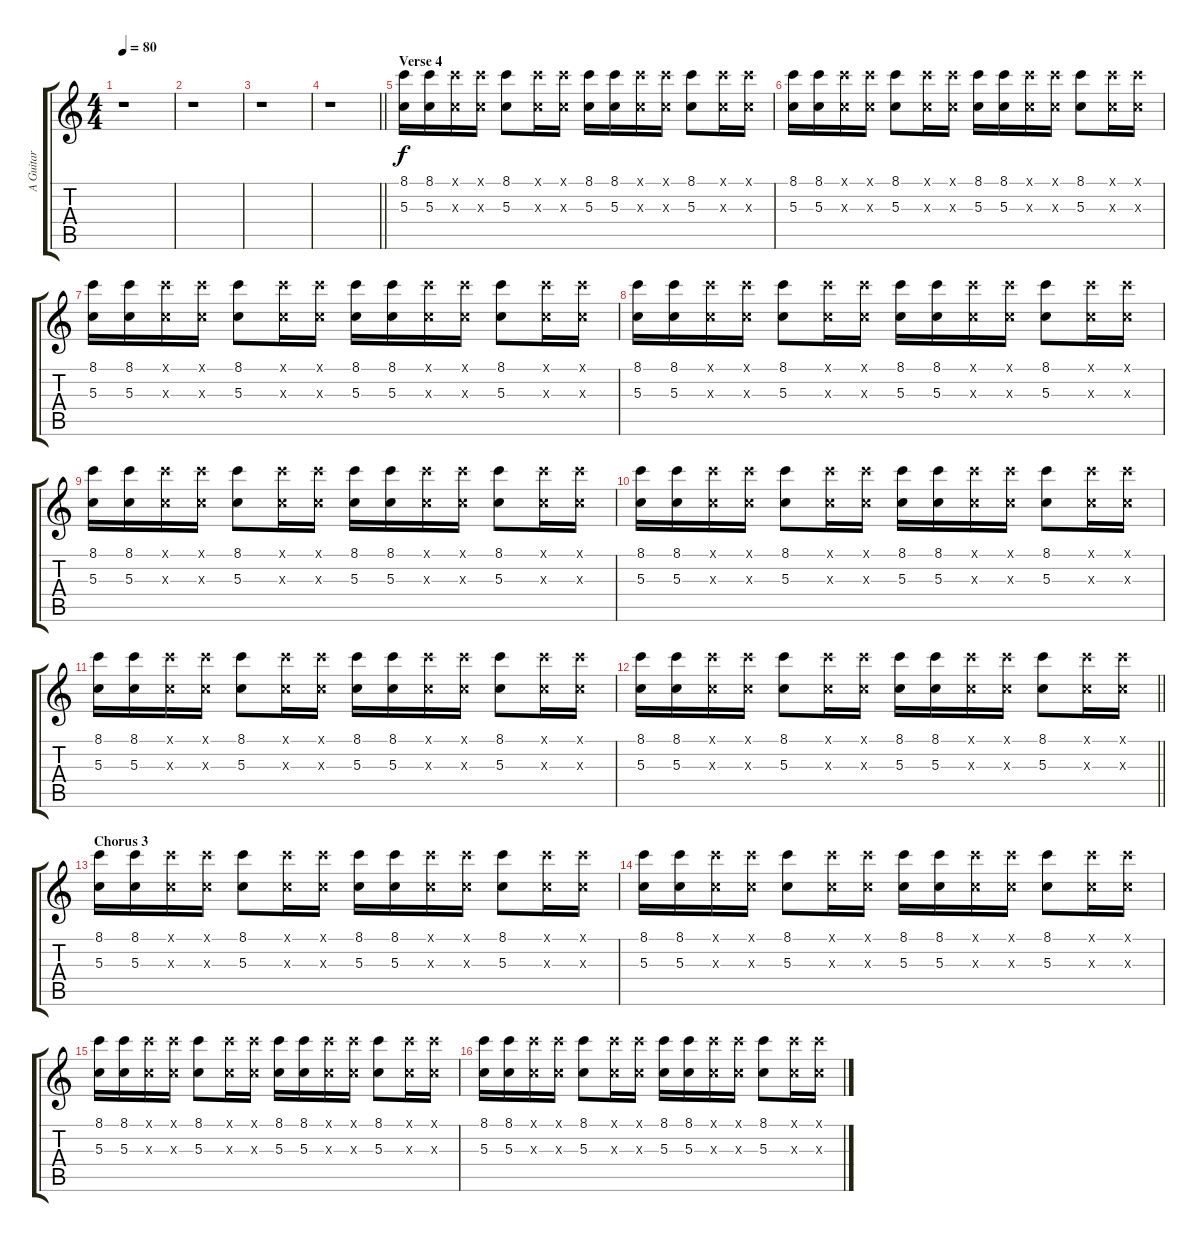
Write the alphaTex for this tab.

\track ("A Guitar" "A Guitar") {instrument acousticguitarsteel}
\staff {score tabs}
\tuning (E4 B3 G3 D3 A2 E2) {hide}
\ts (4 4)
\tempo 80
\clef g2
\ks c
r.1{dy f} |
r.1 |
r.1 |
\barLineRight lightlight
r.1 |
\section ("" "Verse 4")
(8.1 5.3).16 (8.1 5.3).16 (8.1{x} 5.3{x}).16 (8.1{x} 5.3{x}).16 (8.1 5.3).8 (8.1{x} 5.3{x}).16 (8.1{x} 5.3{x}).16 (8.1 5.3).16 (8.1 5.3).16 (8.1{x} 5.3{x}).16 (8.1{x} 5.3{x}).16 (8.1 5.3).8 (8.1{x} 5.3{x}).16 (8.1{x} 5.3{x}).16 |
(8.1 5.3).16 (8.1 5.3).16 (8.1{x} 5.3{x}).16 (8.1{x} 5.3{x}).16 (8.1 5.3).8 (8.1{x} 5.3{x}).16 (8.1{x} 5.3{x}).16 (8.1 5.3).16 (8.1 5.3).16 (8.1{x} 5.3{x}).16 (8.1{x} 5.3{x}).16 (8.1 5.3).8 (8.1{x} 5.3{x}).16 (8.1{x} 5.3{x}).16 |
(8.1 5.3).16 (8.1 5.3).16 (8.1{x} 5.3{x}).16 (8.1{x} 5.3{x}).16 (8.1 5.3).8 (8.1{x} 5.3{x}).16 (8.1{x} 5.3{x}).16 (8.1 5.3).16 (8.1 5.3).16 (8.1{x} 5.3{x}).16 (8.1{x} 5.3{x}).16 (8.1 5.3).8 (8.1{x} 5.3{x}).16 (8.1{x} 5.3{x}).16 |
(8.1 5.3).16 (8.1 5.3).16 (8.1{x} 5.3{x}).16 (8.1{x} 5.3{x}).16 (8.1 5.3).8 (8.1{x} 5.3{x}).16 (8.1{x} 5.3{x}).16 (8.1 5.3).16 (8.1 5.3).16 (8.1{x} 5.3{x}).16 (8.1{x} 5.3{x}).16 (8.1 5.3).8 (8.1{x} 5.3{x}).16 (8.1{x} 5.3{x}).16 |
(8.1 5.3).16 (8.1 5.3).16 (8.1{x} 5.3{x}).16 (8.1{x} 5.3{x}).16 (8.1 5.3).8 (8.1{x} 5.3{x}).16 (8.1{x} 5.3{x}).16 (8.1 5.3).16 (8.1 5.3).16 (8.1{x} 5.3{x}).16 (8.1{x} 5.3{x}).16 (8.1 5.3).8 (8.1{x} 5.3{x}).16 (8.1{x} 5.3{x}).16 |
(8.1 5.3).16 (8.1 5.3).16 (8.1{x} 5.3{x}).16 (8.1{x} 5.3{x}).16 (8.1 5.3).8 (8.1{x} 5.3{x}).16 (8.1{x} 5.3{x}).16 (8.1 5.3).16 (8.1 5.3).16 (8.1{x} 5.3{x}).16 (8.1{x} 5.3{x}).16 (8.1 5.3).8 (8.1{x} 5.3{x}).16 (8.1{x} 5.3{x}).16 |
(8.1 5.3).16 (8.1 5.3).16 (8.1{x} 5.3{x}).16 (8.1{x} 5.3{x}).16 (8.1 5.3).8 (8.1{x} 5.3{x}).16 (8.1{x} 5.3{x}).16 (8.1 5.3).16 (8.1 5.3).16 (8.1{x} 5.3{x}).16 (8.1{x} 5.3{x}).16 (8.1 5.3).8 (8.1{x} 5.3{x}).16 (8.1{x} 5.3{x}).16 |
\barLineRight lightlight
(8.1 5.3).16 (8.1 5.3).16 (8.1{x} 5.3{x}).16 (8.1{x} 5.3{x}).16 (8.1 5.3).8 (8.1{x} 5.3{x}).16 (8.1{x} 5.3{x}).16 (8.1 5.3).16 (8.1 5.3).16 (8.1{x} 5.3{x}).16 (8.1{x} 5.3{x}).16 (8.1 5.3).8 (8.1{x} 5.3{x}).16 (8.1{x} 5.3{x}).16 |
\section ("" "Chorus 3")
(8.1 5.3).16 (8.1 5.3).16 (8.1{x} 5.3{x}).16 (8.1{x} 5.3{x}).16 (8.1 5.3).8 (8.1{x} 5.3{x}).16 (8.1{x} 5.3{x}).16 (8.1 5.3).16 (8.1 5.3).16 (8.1{x} 5.3{x}).16 (8.1{x} 5.3{x}).16 (8.1 5.3).8 (8.1{x} 5.3{x}).16 (8.1{x} 5.3{x}).16 |
(8.1 5.3).16 (8.1 5.3).16 (8.1{x} 5.3{x}).16 (8.1{x} 5.3{x}).16 (8.1 5.3).8 (8.1{x} 5.3{x}).16 (8.1{x} 5.3{x}).16 (8.1 5.3).16 (8.1 5.3).16 (8.1{x} 5.3{x}).16 (8.1{x} 5.3{x}).16 (8.1 5.3).8 (8.1{x} 5.3{x}).16 (8.1{x} 5.3{x}).16 |
(8.1 5.3).16 (8.1 5.3).16 (8.1{x} 5.3{x}).16 (8.1{x} 5.3{x}).16 (8.1 5.3).8 (8.1{x} 5.3{x}).16 (8.1{x} 5.3{x}).16 (8.1 5.3).16 (8.1 5.3).16 (8.1{x} 5.3{x}).16 (8.1{x} 5.3{x}).16 (8.1 5.3).8 (8.1{x} 5.3{x}).16 (8.1{x} 5.3{x}).16 |
(8.1 5.3).16 (8.1 5.3).16 (8.1{x} 5.3{x}).16 (8.1{x} 5.3{x}).16 (8.1 5.3).8 (8.1{x} 5.3{x}).16 (8.1{x} 5.3{x}).16 (8.1 5.3).16 (8.1 5.3).16 (8.1{x} 5.3{x}).16 (8.1{x} 5.3{x}).16 (8.1 5.3).8 (8.1{x} 5.3{x}).16 (8.1{x} 5.3{x}).16
